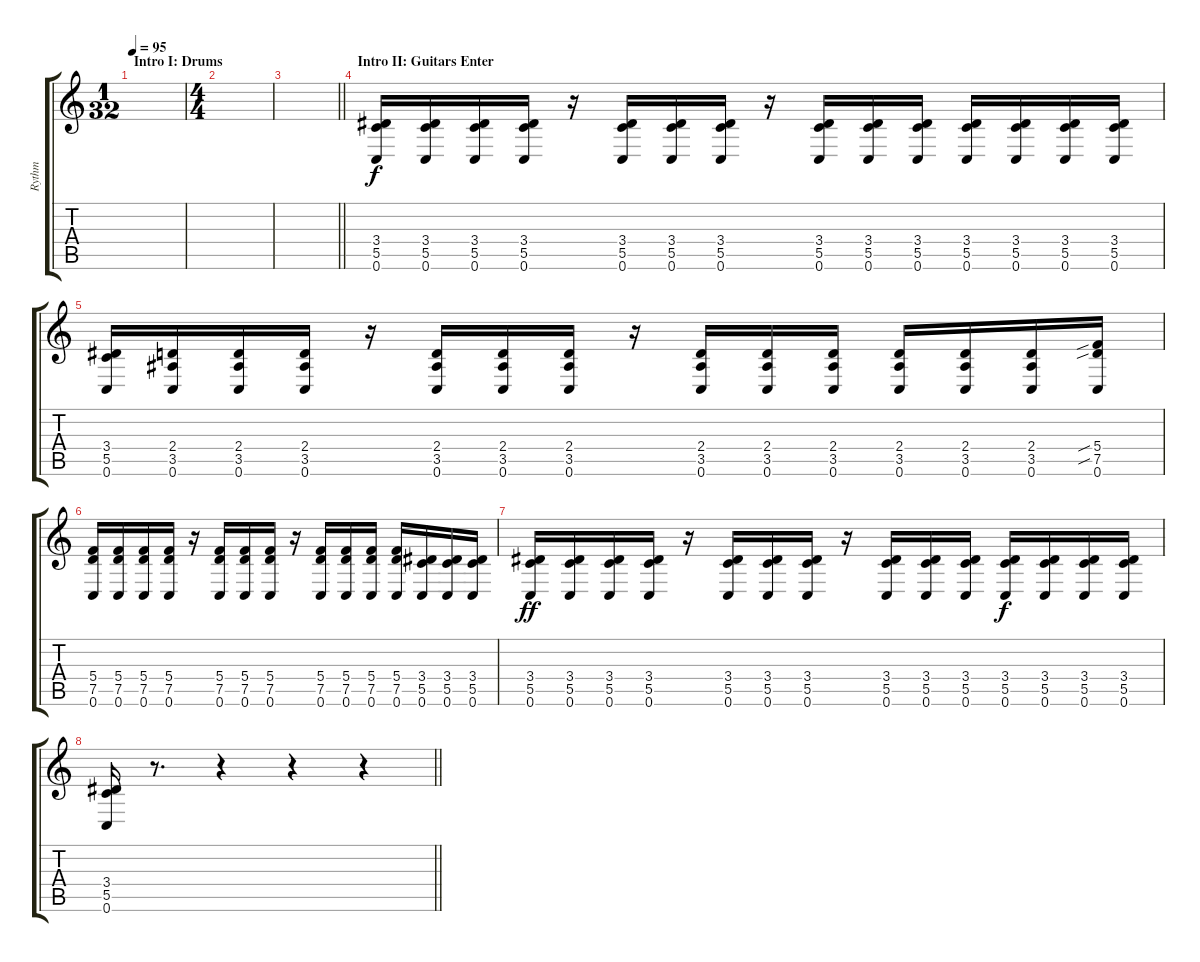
\track ("Rythm" "Rythm") {instrument distortionguitar}
\staff {score tabs}
\tuning (D4 A3 F3 C3 G2 C2) {hide}
\ts (1 32)
\section ("" "Intro I: Drums")
\tempo 95
\clef g2
\ks c
|
\ts (4 4)
|
\barLineRight lightlight
|
\section ("" "Intro II: Guitars Enter")
(3.4 5.5 0.6).16 (3.4 5.5 0.6).16 (3.4 5.5 0.6).16 (3.4 5.5 0.6).16 r.16 (3.4 5.5 0.6).16 (3.4 5.5 0.6).16 (3.4 5.5 0.6).16 r.16 (3.4 5.5 0.6).16 (3.4 5.5 0.6).16 (3.4 5.5 0.6).16 (3.4 5.5 0.6).16{dy f} (3.4 5.5 0.6).16 (3.4 5.5 0.6).16 (3.4 5.5 0.6).16 |
(3.4 5.5 0.6).16 (2.4 3.5 0.6).16 (2.4 3.5 0.6).16 (2.4 3.5 0.6).16 r.16 (2.4 3.5 0.6).16 (2.4 3.5 0.6).16 (2.4 3.5 0.6).16 r.16 (2.4 3.5 0.6).16 (2.4 3.5 0.6).16 (2.4 3.5 0.6).16 (2.4 3.5 0.6).16 (2.4 3.5 0.6).16 (2.4 3.5 0.6).16 (5.4{sib} 7.5{sib} 0.6).16 |
(5.4 7.5 0.6).16 (5.4 7.5 0.6).16 (5.4 7.5 0.6).16 (5.4 7.5 0.6).16 r.16 (5.4 7.5 0.6).16 (5.4 7.5 0.6).16 (5.4 7.5 0.6).16 r.16 (5.4 7.5 0.6).16 (5.4 7.5 0.6).16 (5.4 7.5 0.6).16 (5.4 7.5 0.6).16 (3.4 5.5 0.6).16 (3.4 5.5 0.6).16 (3.4 5.5 0.6).16 |
(3.4 5.5 0.6).16{dy ff} (3.4 5.5 0.6).16 (3.4 5.5 0.6).16 (3.4 5.5 0.6).16 r.16 (3.4 5.5 0.6).16 (3.4 5.5 0.6).16 (3.4 5.5 0.6).16 r.16 (3.4 5.5 0.6).16 (3.4 5.5 0.6).16 (3.4 5.5 0.6).16 (3.4 5.5 0.6).16{dy f} (3.4 5.5 0.6).16 (3.4 5.5 0.6).16 (3.4 5.5 0.6).16 |
\barLineRight lightlight
(3.4 5.5 0.6).16 r.8{d} r.4 r.4 r.4
